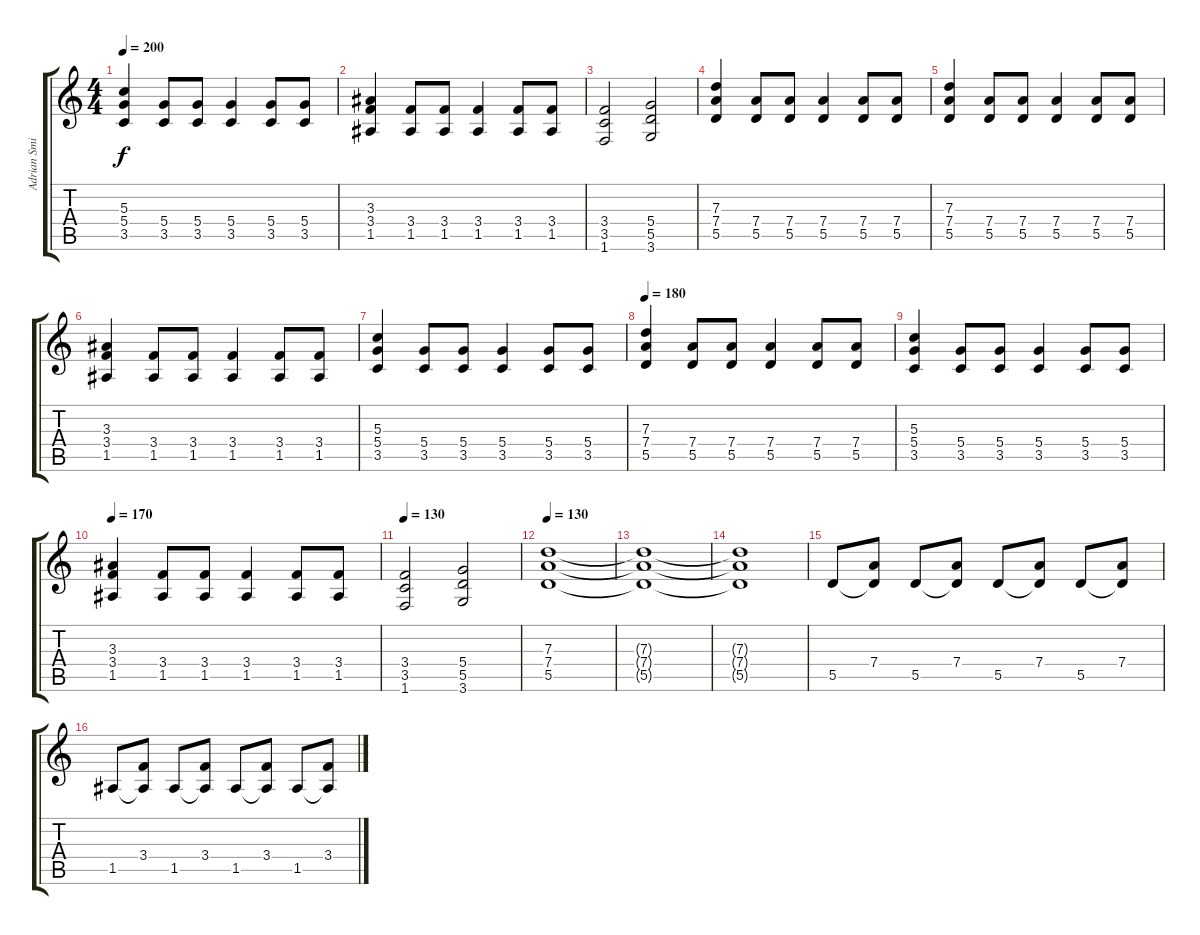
\track ("Adrian Smith" "Adrian Smi") {instrument distortionguitar}
\staff {score tabs}
\tuning (E4 B3 G3 D3 A2 E2) {hide}
\ts (4 4)
\tempo 200
\clef g2
\ks c
(5.3 5.4 3.5).4{dy f} (5.4 3.5).8 (5.4 3.5).8 (5.4 3.5).4 (5.4 3.5).8 (5.4 3.5).8 |
(3.3 3.4 1.5).4 (3.4 1.5).8 (3.4 1.5).8 (3.4 1.5).4 (3.4 1.5).8 (3.4 1.5).8 |
(3.4 3.5 1.6).2 (5.4 5.5 3.6).2 |
(7.3 7.4 5.5).4 (7.4 5.5).8 (7.4 5.5).8 (7.4 5.5).4 (7.4 5.5).8 (7.4 5.5).8 |
(7.3 7.4 5.5).4 (7.4 5.5).8 (7.4 5.5).8 (7.4 5.5).4 (7.4 5.5).8 (7.4 5.5).8 |
(3.3 3.4 1.5).4 (3.4 1.5).8 (3.4 1.5).8 (3.4 1.5).4 (3.4 1.5).8 (3.4 1.5).8 |
(5.3 5.4 3.5).4 (5.4 3.5).8 (5.4 3.5).8 (5.4 3.5).4 (5.4 3.5).8 (5.4 3.5).8 |
\tempo 180
(7.3 7.4 5.5).4 (7.4 5.5).8 (7.4 5.5).8 (7.4 5.5).4 (7.4 5.5).8 (7.4 5.5).8 |
(5.3 5.4 3.5).4 (5.4 3.5).8 (5.4 3.5).8 (5.4 3.5).4 (5.4 3.5).8 (5.4 3.5).8 |
\tempo 170
(3.3 3.4 1.5).4 (3.4 1.5).8 (3.4 1.5).8 (3.4 1.5).4 (3.4 1.5).8 (3.4 1.5).8 |
\tempo 130
(3.4 3.5 1.6).2 (5.4 5.5 3.6).2 |
\tempo 130
(7.3 7.4 5.5).1 |
(7.3{t} 7.4{t} 5.5{t}).1 |
(7.3{t} 7.4{t} 5.5{t}).1 |
5.5.8{volume 12 instrument acousticguitarnylon} (7.4 5.5{t}).8 5.5.8 (7.4 5.5{t}).8 5.5.8 (7.4 5.5{t}).8 5.5.8 (7.4 5.5{t}).8 |
1.5.8 (3.4 1.5{t}).8 1.5.8 (3.4 1.5{t}).8 1.5.8 (3.4 1.5{t}).8 1.5.8 (3.4 1.5{t}).8
